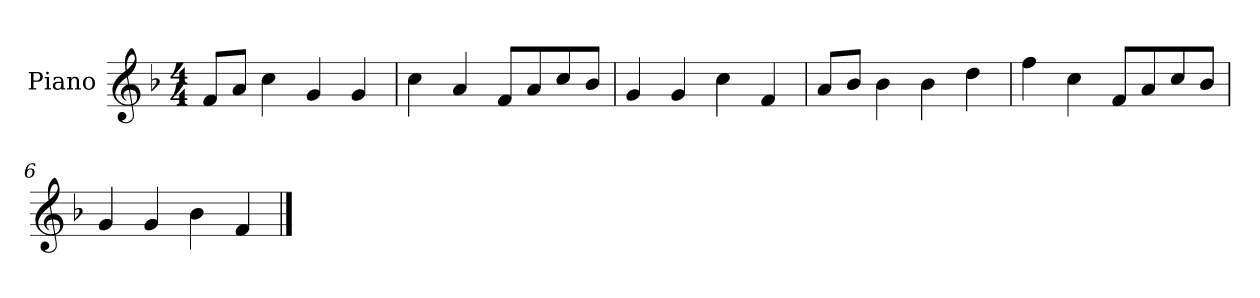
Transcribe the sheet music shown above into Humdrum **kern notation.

**kern
*part1
*staff1
*I"Piano
*I'P-no
*clefG2
*k[b-]
*M4/4
*MM90
=1
8f/L
8a/J
4cc\
4g/
4g/
=2
4cc\
4a/
8f/L
8a/
8cc/
8b-/J
=3
4g/
4g/
4cc\
4f/
=4
8a/L
8b-/J
4b-\
4b-\
4dd\
=5
4ff\
4cc\
8f/L
8a/
8cc/
8b-/J
=6
4g/
4g/
4b-\
4f/
==
*-
